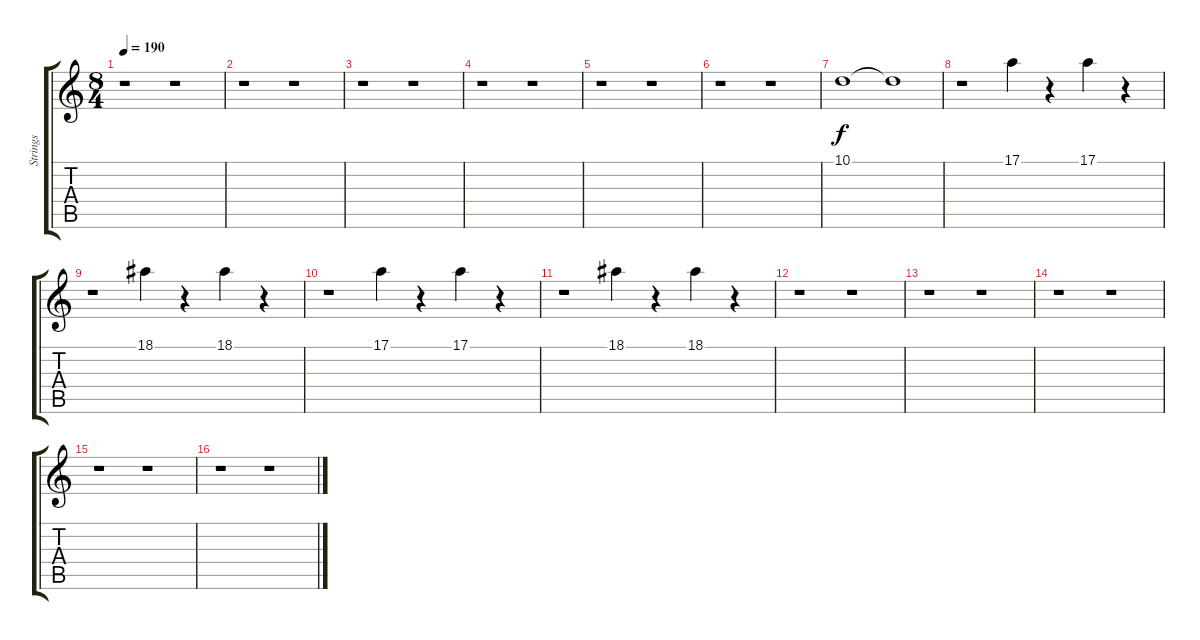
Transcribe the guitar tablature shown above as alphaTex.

\track ("Strings" "Strings") {instrument pad3polysynth}
\staff {score tabs}
\tuning (E4 B3 G3 D3 A2 E2) {hide}
\ts (8 4)
\tempo 190
\clef g2
\ks c
r.1{dy f instrument pad3polysynth} r.1 |
r.1 r.1 |
r.1 r.1 |
r.1 r.1 |
r.1 r.1 |
r.1{volume 0} r.1 |
10.1.1{volume 9} 10.1{t}.1 |
r.1 17.1.4 r.4 17.1.4 r.4 |
r.1 18.1.4 r.4 18.1.4 r.4 |
r.1 17.1.4 r.4 17.1.4 r.4 |
r.1 18.1.4 r.4 18.1.4 r.4 |
r.1 r.1 |
r.1 r.1 |
r.1 r.1 |
r.1 r.1 |
r.1 r.1
